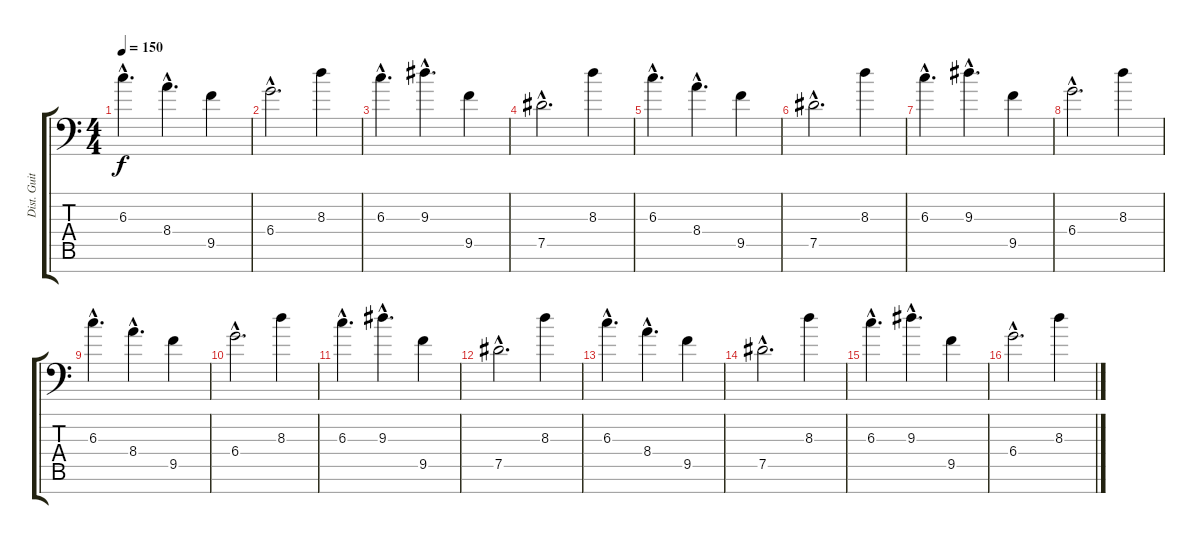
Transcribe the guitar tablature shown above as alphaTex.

\track ("Dist. Guitar 2" "Dist. Guit") {instrument distortionguitar}
\staff {score tabs}
\tuning (Eb4 Bb3 Gb3 Db3 Ab2 Eb2 Bb1) {hide}
\ts (4 4)
\tempo 150
\clef f4
\ks c
6.3{hac}.4{d dy f} 8.4{hac}.4{d} 9.5.4 |
6.4{hac}.2{d} 8.3.4 |
6.3{hac}.4{d} 9.3{hac}.4{d} 9.5.4 |
7.5{hac}.2{d} 8.3.4 |
6.3{hac}.4{d} 8.4{hac}.4{d} 9.5.4 |
7.5{hac}.2{d} 8.3.4 |
6.3{hac}.4{d} 9.3{hac}.4{d} 9.5.4 |
6.4{hac}.2{d} 8.3.4 |
6.3{hac}.4{d} 8.4{hac}.4{d} 9.5.4 |
6.4{hac}.2{d} 8.3.4 |
6.3{hac}.4{d} 9.3{hac}.4{d} 9.5.4 |
7.5{hac}.2{d} 8.3.4 |
6.3{hac}.4{d} 8.4{hac}.4{d} 9.5.4 |
7.5{hac}.2{d} 8.3.4 |
6.3{hac}.4{d} 9.3{hac}.4{d} 9.5.4 |
6.4{hac}.2{d} 8.3.4
